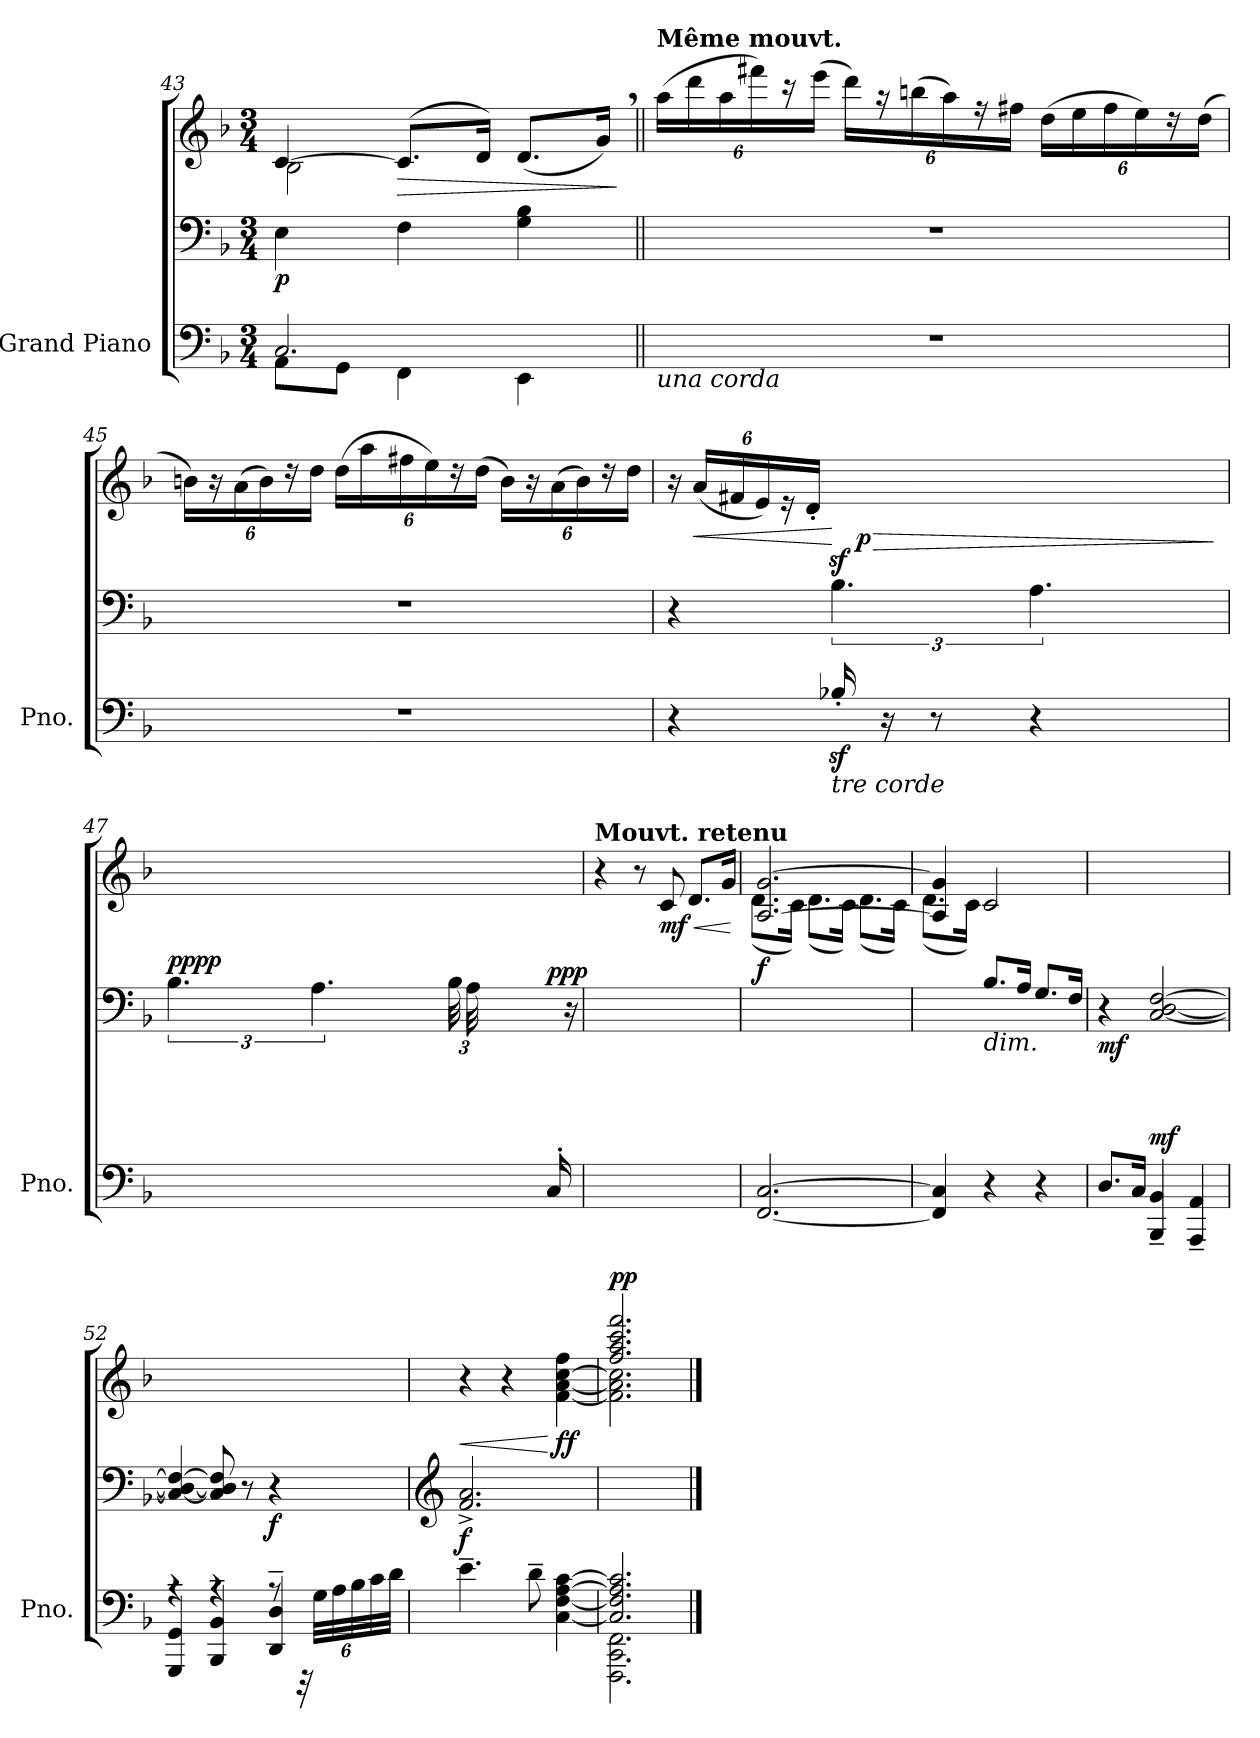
**kern	**kern	**kern	**dynam
*part1	*part1	*part1	*part1
*staff3	*staff2	*staff1	*staff1/2/3
*I"Grand Piano	*	*	*
*I'Pno.	*	*	*
*clefF4	*clefF4	*clefG2	*
*k[b-]	*k[b-]	*k[b-]	*
*M3/4	*M3/4	*M3/4	*
=43	=43	=43	=43
*^	*	*^	*
!	!	!	!	!	!LO:DY:b=2
8AA\L	2.C/	4E\	[4c/	2B-\	p
8GG\J	.	.	.	.	.
!	!	!	!	!	!LO:HP:b
4FF\	.	4F\	(<8.c/L]	.	>
.	.	.	16d/Jk)	.	.
4EE\	.	4G\ 4B-\	(<8.d/L	4ryy	.
.	.	.	16g,/Jk)	.	.
*v	*v	*	*v	*v	*
.	.	.	]
=44||	=44||	=44||	=44||
*	*	*Xbrackettup	*
!	!	!LO:TX:a:B:t=Même mouvt.	!
!LO:TX:b:i:t=una corda	!	!	!
!	!	!	!LO:DY:b=2
!	!	!	!LO:DY:n=1:b
!	!	!	!LO:DY:n=2:b
2.r	2.r	(>24aa\LL	pp pp other-dynamics
.	.	24ddd\	.
.	.	24aa\	.
.	.	24fff#X\)	.
.	.	24rccc	.
.	.	(>24eee\JJ	.
.	.	24ddd\LL)	.
.	.	24raa	.
.	.	(>24bbn\	.
.	.	24aa\)	.
.	.	24rff	.
.	.	24ff#X\JJ	.
.	.	(>24dd\LL	.
.	.	24ee\	.
.	.	24ff#\	.
.	.	24ee\)	.
.	.	24rdd	.
.	.	(>24dd\JJ	.
!!LO:LB:g=z
=45	=45	=45	=45
2.r	2.r	24bn\LL)	.
.	.	24r	.
.	.	(>24a\	.
.	.	24b\)	.
.	.	24rdd	.
.	.	24dd\JJ	.
.	.	(>24dd\LL	.
.	.	24aa\	.
.	.	24ff#X\	.
.	.	24ee\)	.
.	.	24rdd	.
.	.	(>24dd\JJ	.
.	.	24b\LL)	.
.	.	24r	.
.	.	(>24a\	.
.	.	24b\)	.
.	.	24rdd	.
.	.	24dd\JJ	.
=46	=46	=46	=46
4r	4r	24r	.
!	!	!	!LO:HP:b
.	.	(<24a/LL	<
.	.	24f#X/	.
.	.	24e/)	.
.	.	24r	.
.	.	24d'/JJ	.
!LO:TX:b:i:t=tre corde	!	!	!
16B-Xz>'/	6.B-i\	(<32B-z<!/LLLyy	[
!	!	!	!LO:HP:b
!	!	!	!LO:DY:n=1:b
.	.	32A!/yy	> p
16r	.	32B-!/yy	.
.	.	32A!/yy	.
8r	.	32B-!/yy	.
.	.	32A!/yy	.
.	.	32B-!/yy	.
.	.	32A!/JJJyy	.
4r	6.A\	32B-!/LLLyy	.
.	.	32A!/yy	.
.	.	32B-!/yy	.
.	.	32A!/yy	.
.	.	32B-!/yy	.
.	.	32A!/yy	.
.	.	32B-!/yy	.
.	.	32A!/JJJyy)	.
.	.	.	]
!!LO:LB:g=z
=47	=47	=47	=47
*^	*	*	*
!	!	!	!	!LO:DY:a=2
!	!	!	!	!LO:DY:n=1:b
24%13ryy	2.ryy	6.B-\	(<32B-!/LLLyy	pp pp
.	.	.	32A!/yy	.
.	.	.	32B-!/yy	.
.	.	.	32A!/yy	.
.	.	.	32B-!/yy	.
.	.	.	32A!/yy	.
.	.	.	32B-!/yy	.
.	.	.	32A!/JJJyy	.
.	.	6.A\	32B-!/LLLyy	.
.	.	.	32A!/yy	.
.	.	.	32B-!/yy	.
.	.	.	32A!/yy	.
.	.	.	32B-!/yy	.
.	.	.	32A!/yy	.
.	.	.	32B-!/yy	.
.	.	.	32A!/JJJyy)	.
*	*	*Xbrackettup	*	*
.	.	48B-\LLL	4ryy	.
.	.	48A\	.	.
48G/	.	12ryy	.	.
48F/	.	.	.	.
48E/	.	.	.	.
48D/JJJ	.	.	.	.
!	!	!	!	!LO:DY:n=2:a=2
16C'/	.	16ryy	.	ppp
16ryy	.	16r	.	.
*v	*v	*	*	*
=48	=48	=48	=48
!	!	!LO:TX:a:B:t=Mouvt. retenu	!
2.ryy	2.ryy	4r	.
.	.	8r	.
!	!	!	!LO:HP:b
!	!	!	!LO:DY:n=1:b
.	.	8c/	< mf
.	.	8.d/L	.
.	.	16g/Jk	.
.	.	.	[
=49	=49	=49	=49
*	*	*^	*
!	!	!	!	!LO:DY:b
[2.FF/ [2.C/	2.ryy	[2.A/ [2.g/	(<8.d\L	f
.	.	.	16c\Jk)	.
.	.	.	(<8.d\L	.
.	.	.	16c\Jk)	.
.	.	.	(<8.d\L	.
.	.	.	16c\Jk)	.
=50	=50	=50	=50	=50
4FF/] 4C/]	4ryy	4A/] 4g/]	(<8.d\L	.
.	.	.	16c\Jk)	.
!	!LO:TX:b:i:t=dim.	!	!	!
4r	8.B-/L	2c/	2ryy	.
.	16A/Jk	.	.	.
4r	8.G/L	.	.	.
.	16F/Jk	.	.	.
*	*	*v	*v	*
!!LO:LB:g=z
=51	=51	=51	=51
!	!	!	!LO:DY:b=2
8.D/L	4r	2.ryy	mf
16C/Jk	.	.	.
!	!	!	!LO:DY:a=3
4BBB-/~ 4BB-/~	[2C/ [2D/ [2F/	.	mf
4AAA/~ 4AA/~	.	.	.
=52	=52	=52	=52
*^	*	*	*
4GGG/~ 4GG/~	4rA	4C/_ 4D/_ 4F/_	2.ryy	.
4BBB-/~ 4BB-/~	4rA	8C/] 8D/] 8F/]	.	.
.	.	8r	.	.
!	!	!	!	!LO:DY:b=2
4DD/~ 4D/~	8rA	4r	.	f
*	*Xbrackettup	*	*	*
.	48r	.	.	.
.	48G\LLL	.	.	.
.	48A\	.	.	.
.	48B-\	.	.	.
.	48c\	.	.	.
.	48d\JJJ	.	.	.
*v	*v	*	*	*
=53	=53	=53	=53
*	*clefG2	*	*
*^	*	*	*
!	!	!	!	!LO:HP:b
*	*	*	*^	*
!	!	!	!	!	!LO:DY:n=1:b=2
*v	*v	*	*	*	*
4.e~\	2.f/^ 2.a/^	4r	2ryy	< f
.	.	4r	.	.
8d~\	.	.	.	.
!	!	!	!	!LO:DY:n=2:b
[4C\ [4F\ [4A\ [4c\	.	4ryy	[4f\ [4a\ [4cc\ 4ff\	[ ff
=54	=54	=54	=54	=54
*^	*	*	*	*
!	!	!	!	!	!LO:DY:b=3
!	!	!	!	!	!LO:DY:n=1:a
2.FFF\ 2.CC\ 2.FF\	2.C/] 2.F/] 2.A/] 2.c/]	2.ryy	2.ff/ 2.aa/ 2.ccc/ 2.fff/	2.f\] 2.a\] 2.cc\]	p p
*v	*v	*	*v	*v	*
==	==	==	==
*-	*-	*-	*-
